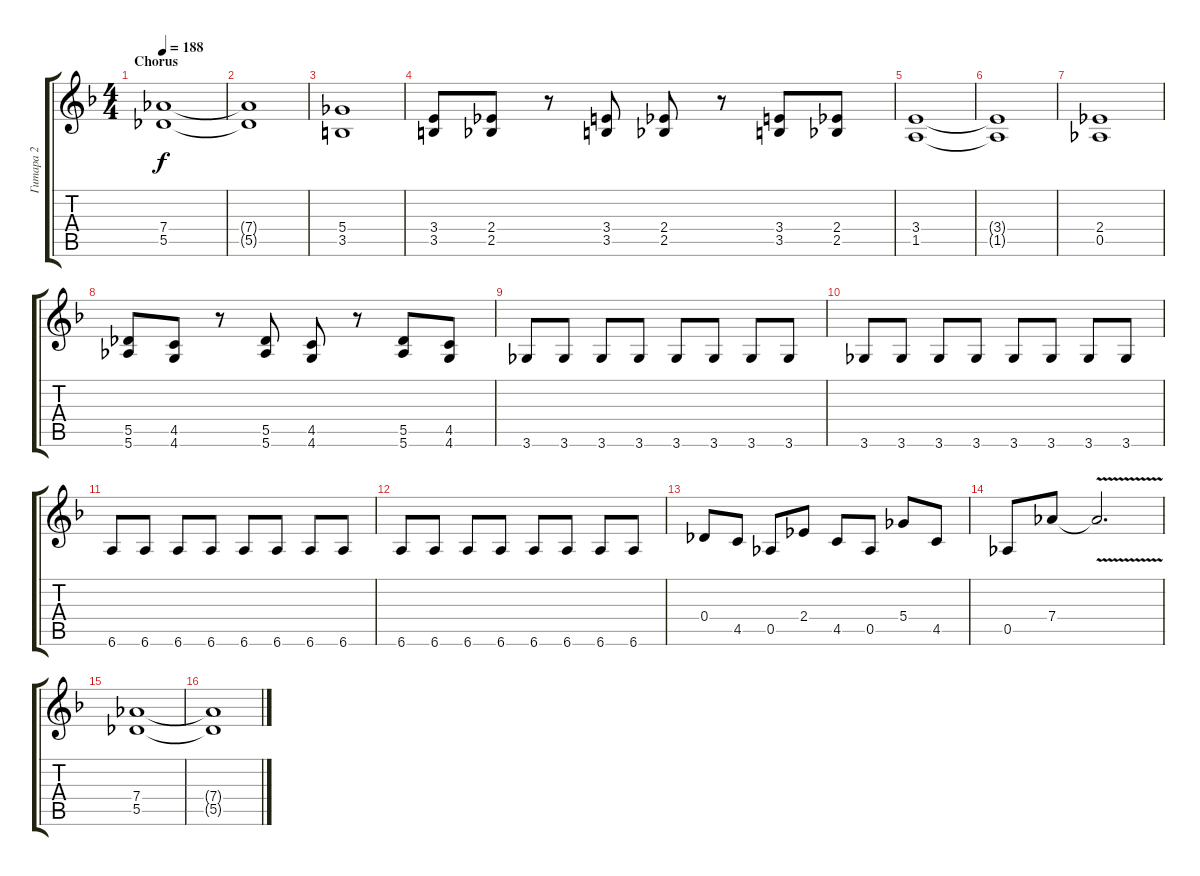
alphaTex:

\track ("Гитара 2" "Гитара 2") {instrument distortionguitar}
\staff {score tabs}
\tuning (Eb4 Bb3 Gb3 Db3 Ab2 Eb2) {hide}
\ts (4 4)
\section ("" "Chorus")
\tempo 188
\clef g2
\ks dminor
(7.4 5.5).1{dy f} |
(7.4{t} 5.5{t}).1 |
(5.4 3.5).1 |
(3.4 3.5).8 (2.4 2.5).8 r.8 (3.4 3.5).8 (2.4 2.5).8 r.8 (3.4 3.5).8 (2.4 2.5).8 |
(3.4 1.5).1 |
(3.4{t} 1.5{t}).1 |
(2.4 0.5).1 |
(5.5 5.6).8 (4.5 4.6).8 r.8 (5.5 5.6).8 (4.5 4.6).8 r.8 (5.5 5.6).8 (4.5 4.6).8 |
3.6.8 3.6.8 3.6.8 3.6.8 3.6.8 3.6.8 3.6.8 3.6.8 |
3.6.8 3.6.8 3.6.8 3.6.8 3.6.8 3.6.8 3.6.8 3.6.8 |
6.6.8 6.6.8 6.6.8 6.6.8 6.6.8 6.6.8 6.6.8 6.6.8 |
6.6.8 6.6.8 6.6.8 6.6.8 6.6.8 6.6.8 6.6.8 6.6.8 |
0.4.8 4.5.8 0.5.8 2.4.8 4.5.8 0.5.8 5.4.8 4.5.8 |
0.5.8 7.4.8 7.4{v t}.2{d} |
(7.4 5.5).1 |
(7.4{t} 5.5{t}).1
